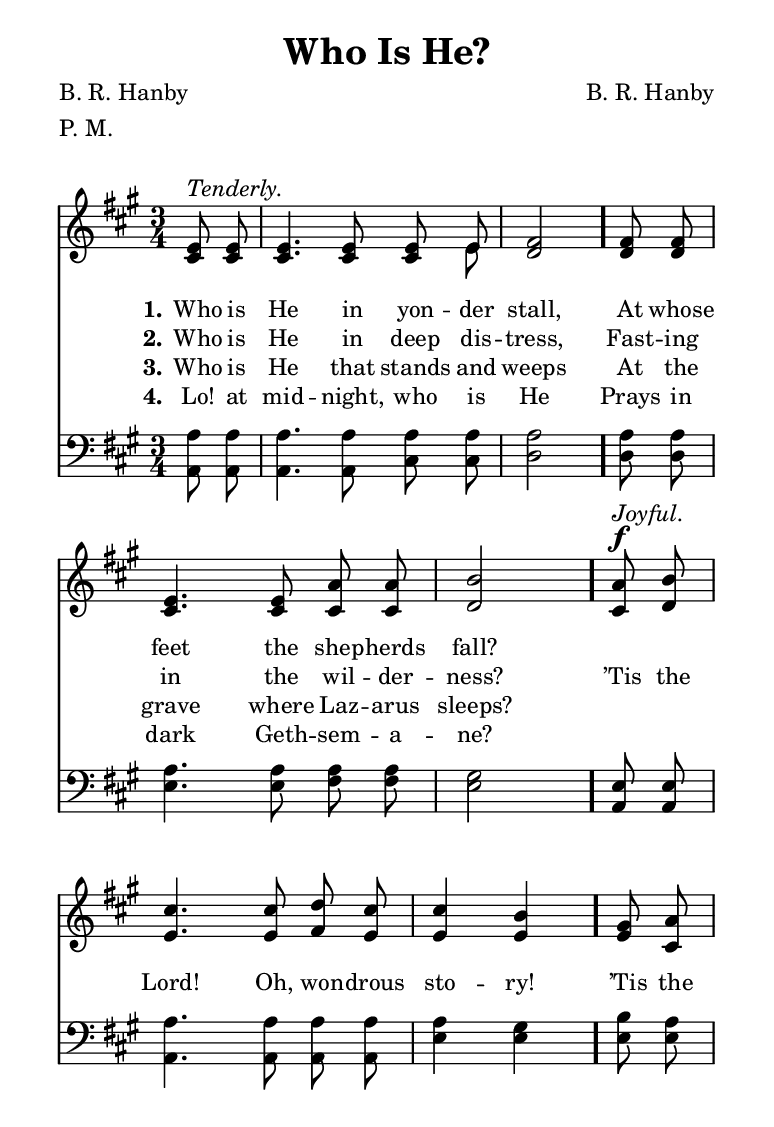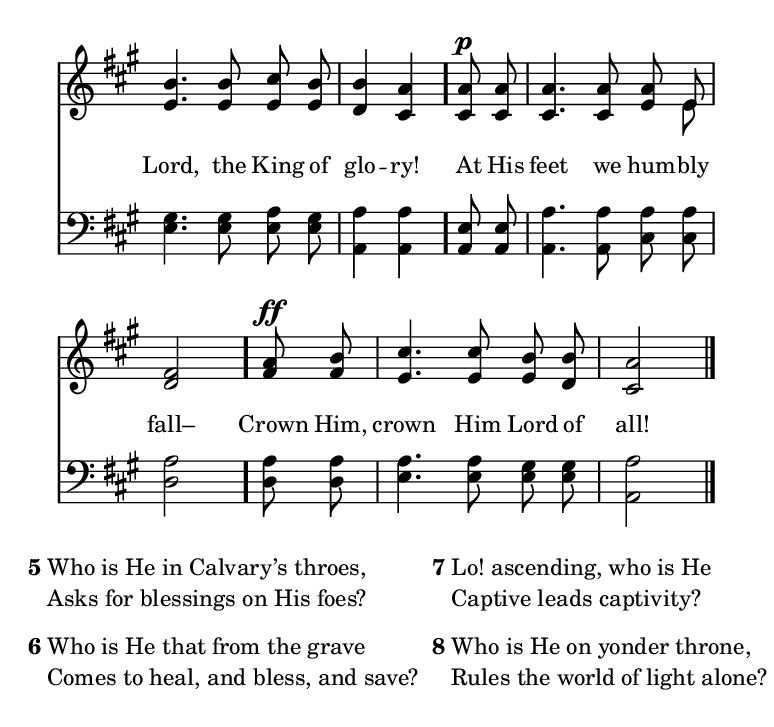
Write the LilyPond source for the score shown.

\include "common/global.ily"
\paper {
  \include "common/paper.ily"
  ragged-bottom = ##t
  score-markup-spacing.padding = 3
  score-markup-spacing.basic-distance = 3
}

\header{
  hymnnumber = "289"
  title = "Who Is He?"
  tunename = ""
  meter = "P. M."
  poet = "B. R. Hanby"
  composer = "B. R. Hanby"
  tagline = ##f
}

global = {
  \include "common/overrides.ily"
  \override Staff.TimeSignature.style = #'numbered
  \time 3/4
  \override Score.MetronomeMark.transparent = ##t % hide all fermata changes too
  \tempo 4=80
  \key a \major
  \partial 4
  \autoBeamOff
}

notesSoprano = {
\global
\relative c' {

  e8^\markup\italic Tenderly. e | e4. e8 e8 e8 | fis2
  fis8 fis | e4. e8 a a | b2

  a8^\f^\markup \italic Joyful. b | cis4. cis8 d cis | cis4 b
  gis8 a | b4. b8 cis b | b4 a
  a8^\p a | a4. a8 a e | fis2
  a8^\ff b | cis4. cis8 b b | a2

  \bar "|."

}
}

notesAlto = {
\global
\relative e' {

  cis8 cis | cis4. cis8 cis e | d2
  d8 d | cis4. cis8 cis cis | d2

  cis8 d | e4. e8 fis e | e4 e
  e8 cis | e4. e8 e e | d4 cis
  cis8 cis | cis4. cis8 e e | d2
  fis8 fis | e4. e8 e d | cis2

}
}

notesTenor = {
\global
\relative a {

  a8 a | a4. a8 a a | a2
  a8 a | a4. a8 a a | gis2

  e8 e | a4. a8 a a | a4 gis
  b8 a | gis4. gis8 a gis | a4 a
  e8 e | a4. a8 a a | a2
  a8 a | a4. a8 gis gis | a2

}
}

notesBass = {
\global
\relative f, {

  a8 a | a4. a8 cis cis | d2
  d8 d | e4. e8 fis fis | e2
  a,8 a | a4. a8 a a | e'4 e
  e8 e | e4. e8 e e | a,4 a
  a8 a | a4. a8 cis cis | d2
  d8 d | e4. e8 e e | a,2

}
}

Refrain = \lyricmode {

’Tis the Lord! Oh, won -- drous sto -- ry! \bar "."
’Tis the Lord, the King of glo -- ry! \bar "."
At His feet we hum -- bly fall– \bar "."
Crown Him, crown Him Lord of all! \bar "."

}

wordsA = \lyricmode {
\set stanza = "1."

Who is He in yon -- der stall, \bar "."
At whose feet the shep -- herds fall? \bar "."

}

wordsB = \lyricmode {
\set stanza = "2."

Who is He in deep dis -- tress,
Fast -- ing in the wil -- der -- ness?

\Refrain

}

wordsC = \lyricmode {
\set stanza = "3."

Who is He that stands and weeps
At the grave where Laz -- arus sleeps?

}

wordsD = \lyricmode {
\set stanza = "4."

Lo! at mid -- night, who is He
Prays in dark Geth -- sem -- a -- ne?

}

wordsE = \markuplist {

\line { Who is He in Calvary’s throes, }
\line { Asks for blessings on His foes? }

}

wordsF = \markuplist {

\line { Who is He that from the grave }
\line { Comes to heal, and bless, and save? }

}

wordsG = \markuplist {

\line { Lo! ascending, who is He }
\line { Captive leads captivity? }

}

wordsH = \markuplist {

\line { Who is He on yonder throne, }
\line { Rules the world of light alone? }

}

\score {
  \context ChoirStaff <<
    \context Staff = upper <<
      \set Staff.autoBeaming = ##f
      \set ChoirStaff.systemStartDelimiter = #'SystemStartBar
      \set ChoirStaff.printPartCombineTexts = ##f
      \partcombine #'(2 . 9) \notesSoprano \notesAlto
      \context NullVoice = sopranos { \voiceOne << \notesSoprano >> }
      \context Lyrics = one   \lyricsto sopranos \wordsA
      \context Lyrics = two   \lyricsto sopranos \wordsB
      \context Lyrics = three \lyricsto sopranos \wordsC
      \context Lyrics = four  \lyricsto sopranos \wordsD
    >>
    \context Staff = men <<
      \set Staff.autoBeaming = ##f
      \clef bass
      \set ChoirStaff.printPartCombineTexts = ##f
      \partcombine #'(2 . 9) \notesTenor \notesBass
    >>
  >>
  \layout {
    \include "common/layout.ily"
  }
  \midi{
    \include "common/midi.ily"
  }
}

\noPageBreak

\markup { \fill-line {
  \hspace #0.1
  \column {
  \line{ \bold 5 \column { \wordsE } } \combine \null \vspace #0.4
  \line{ \bold 6 \column { \wordsF } }
  }
  \hspace #0.1
  \column {
  \line{ \bold 7 \column { \wordsG } } \combine \null \vspace #0.4
  \line{ \bold 8 \column { \wordsH } }
  }
  \hspace #0.1
} }

\version "2.19.49"  % necessary for upgrading to future LilyPond versions.

% vi:set et ts=2 sw=2 ai nocindent syntax=lilypond:
